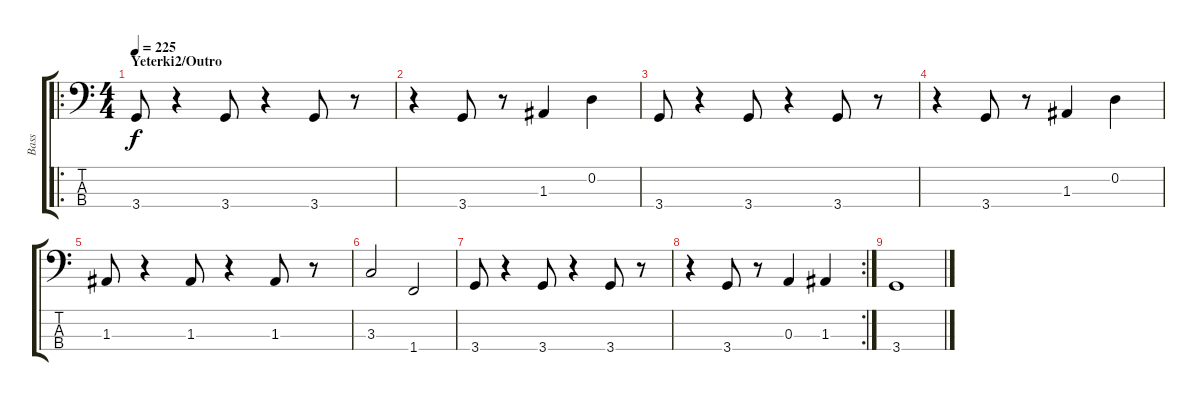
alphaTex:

\track ("Bass" "Bass") {instrument electricbasspick}
\staff {score tabs}
\tuning (G2 D2 A1 E1) {hide}
\ro
\ts (4 4)
\section ("" "Yeterki2/Outro")
\tempo 225
\clef f4
\ks c
3.4.8{dy f} r.4 3.4.8 r.4 3.4.8 r.8 |
r.4 3.4.8 r.8 1.3.4 0.2.4 |
3.4.8 r.4 3.4.8 r.4 3.4.8 r.8 |
r.4 3.4.8 r.8 1.3.4 0.2.4 |
1.3.8 r.4 1.3.8 r.4 1.3.8 r.8 |
3.3.2 1.4.2 |
3.4.8 r.4 3.4.8 r.4 3.4.8 r.8 |
\rc 2
r.4 3.4.8 r.8 0.3.4 1.3.4 |
3.4.1
